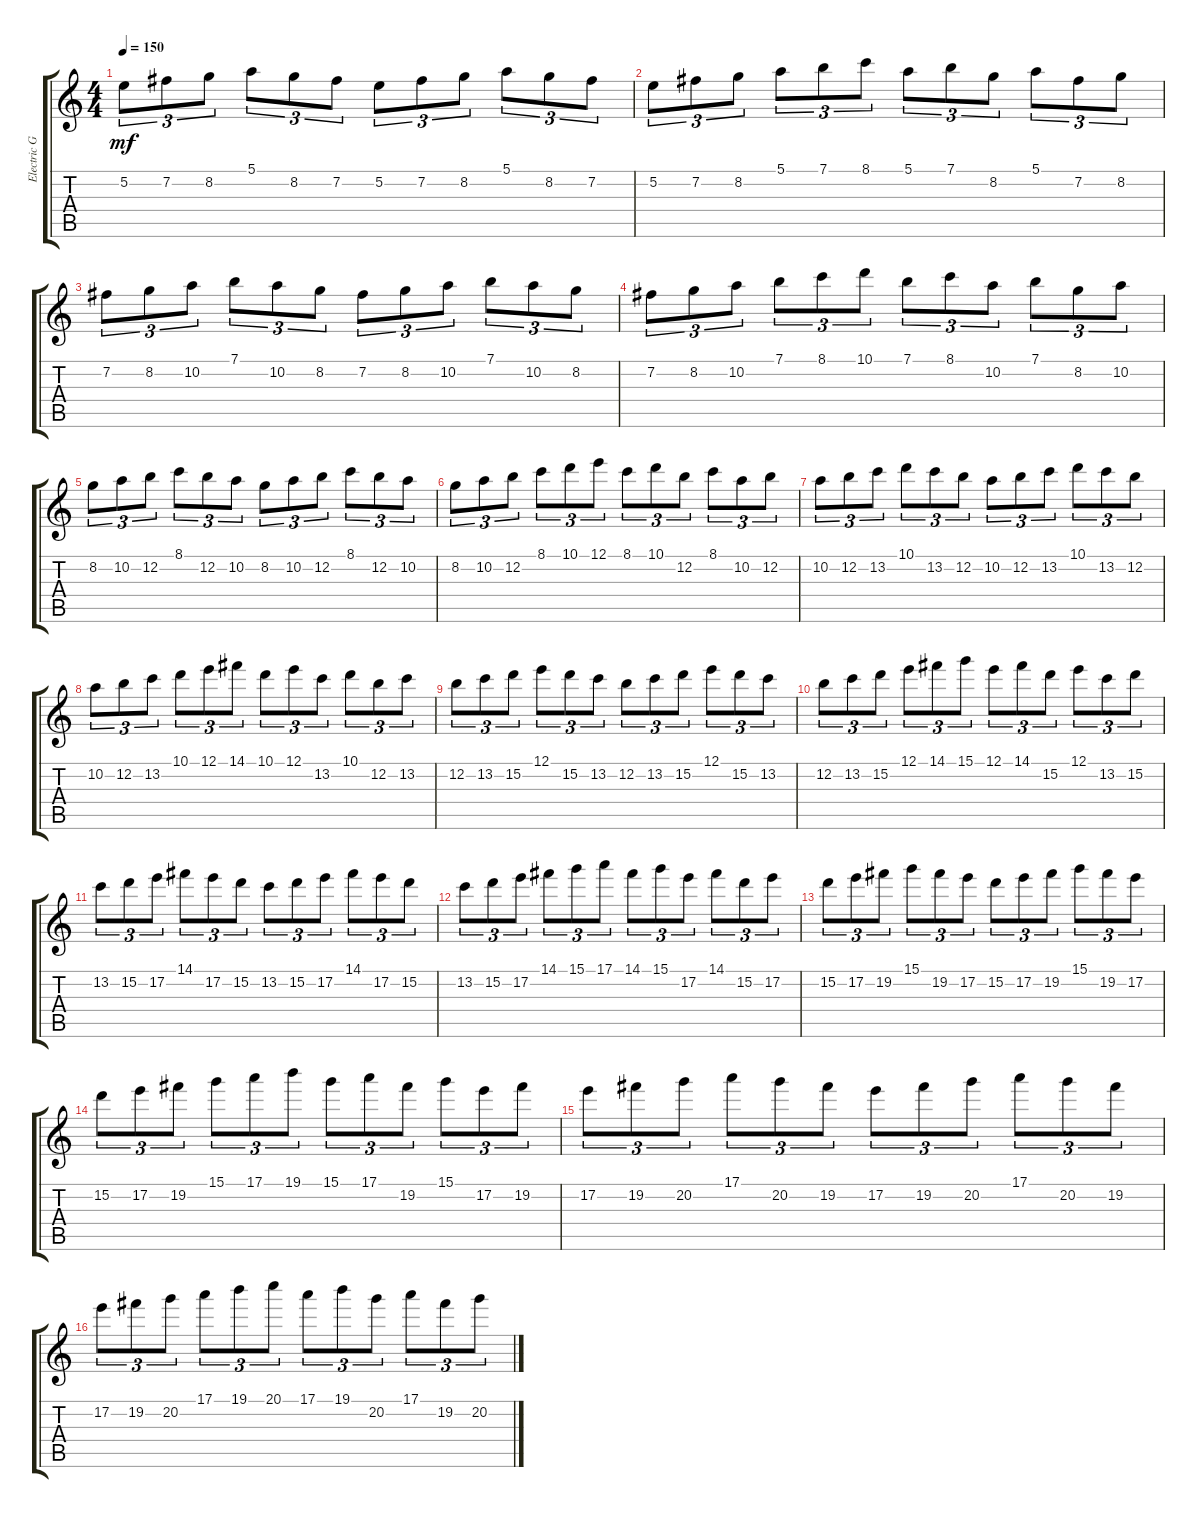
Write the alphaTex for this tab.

\track ("Electric Guitar" "Electric G") {instrument distortionguitar}
\staff {score tabs}
\tuning (E4 B3 G3 D3 A2 E2) {hide}
\ts (4 4)
\tempo 150
\clef g2
\ks c
5.2.8{tu (3 2) dy mf instrument distortionguitar} 7.2.8{tu (3 2)} 8.2.8{tu (3 2)} 5.1.8{tu (3 2)} 8.2.8{tu (3 2)} 7.2.8{tu (3 2)} 5.2.8{tu (3 2)} 7.2.8{tu (3 2)} 8.2.8{tu (3 2)} 5.1.8{tu (3 2)} 8.2.8{tu (3 2)} 7.2.8{tu (3 2)} |
5.2.8{tu (3 2)} 7.2.8{tu (3 2)} 8.2.8{tu (3 2)} 5.1.8{tu (3 2)} 7.1.8{tu (3 2)} 8.1.8{tu (3 2)} 5.1.8{tu (3 2)} 7.1.8{tu (3 2)} 8.2.8{tu (3 2)} 5.1.8{tu (3 2)} 7.2.8{tu (3 2)} 8.2.8{tu (3 2)} |
7.2.8{tu (3 2)} 8.2.8{tu (3 2)} 10.2.8{tu (3 2)} 7.1.8{tu (3 2)} 10.2.8{tu (3 2)} 8.2.8{tu (3 2)} 7.2.8{tu (3 2)} 8.2.8{tu (3 2)} 10.2.8{tu (3 2)} 7.1.8{tu (3 2)} 10.2.8{tu (3 2)} 8.2.8{tu (3 2)} |
7.2.8{tu (3 2)} 8.2.8{tu (3 2)} 10.2.8{tu (3 2)} 7.1.8{tu (3 2)} 8.1.8{tu (3 2)} 10.1.8{tu (3 2)} 7.1.8{tu (3 2)} 8.1.8{tu (3 2)} 10.2.8{tu (3 2)} 7.1.8{tu (3 2)} 8.2.8{tu (3 2)} 10.2.8{tu (3 2)} |
8.2.8{tu (3 2)} 10.2.8{tu (3 2)} 12.2.8{tu (3 2)} 8.1.8{tu (3 2)} 12.2.8{tu (3 2)} 10.2.8{tu (3 2)} 8.2.8{tu (3 2)} 10.2.8{tu (3 2)} 12.2.8{tu (3 2)} 8.1.8{tu (3 2)} 12.2.8{tu (3 2)} 10.2.8{tu (3 2)} |
8.2.8{tu (3 2)} 10.2.8{tu (3 2)} 12.2.8{tu (3 2)} 8.1.8{tu (3 2)} 10.1.8{tu (3 2)} 12.1.8{tu (3 2)} 8.1.8{tu (3 2)} 10.1.8{tu (3 2)} 12.2.8{tu (3 2)} 8.1.8{tu (3 2)} 10.2.8{tu (3 2)} 12.2.8{tu (3 2)} |
10.2.8{tu (3 2)} 12.2.8{tu (3 2)} 13.2.8{tu (3 2)} 10.1.8{tu (3 2)} 13.2.8{tu (3 2)} 12.2.8{tu (3 2)} 10.2.8{tu (3 2)} 12.2.8{tu (3 2)} 13.2.8{tu (3 2)} 10.1.8{tu (3 2)} 13.2.8{tu (3 2)} 12.2.8{tu (3 2)} |
10.2.8{tu (3 2)} 12.2.8{tu (3 2)} 13.2.8{tu (3 2)} 10.1.8{tu (3 2)} 12.1.8{tu (3 2)} 14.1.8{tu (3 2)} 10.1.8{tu (3 2)} 12.1.8{tu (3 2)} 13.2.8{tu (3 2)} 10.1.8{tu (3 2)} 12.2.8{tu (3 2)} 13.2.8{tu (3 2)} |
12.2.8{tu (3 2)} 13.2.8{tu (3 2)} 15.2.8{tu (3 2)} 12.1.8{tu (3 2)} 15.2.8{tu (3 2)} 13.2.8{tu (3 2)} 12.2.8{tu (3 2)} 13.2.8{tu (3 2)} 15.2.8{tu (3 2)} 12.1.8{tu (3 2)} 15.2.8{tu (3 2)} 13.2.8{tu (3 2)} |
12.2.8{tu (3 2)} 13.2.8{tu (3 2)} 15.2.8{tu (3 2)} 12.1.8{tu (3 2)} 14.1.8{tu (3 2)} 15.1.8{tu (3 2)} 12.1.8{tu (3 2)} 14.1.8{tu (3 2)} 15.2.8{tu (3 2)} 12.1.8{tu (3 2)} 13.2.8{tu (3 2)} 15.2.8{tu (3 2)} |
13.2.8{tu (3 2)} 15.2.8{tu (3 2)} 17.2.8{tu (3 2)} 14.1.8{tu (3 2)} 17.2.8{tu (3 2)} 15.2.8{tu (3 2)} 13.2.8{tu (3 2)} 15.2.8{tu (3 2)} 17.2.8{tu (3 2)} 14.1.8{tu (3 2)} 17.2.8{tu (3 2)} 15.2.8{tu (3 2)} |
13.2.8{tu (3 2)} 15.2.8{tu (3 2)} 17.2.8{tu (3 2)} 14.1.8{tu (3 2)} 15.1.8{tu (3 2)} 17.1.8{tu (3 2)} 14.1.8{tu (3 2)} 15.1.8{tu (3 2)} 17.2.8{tu (3 2)} 14.1.8{tu (3 2)} 15.2.8{tu (3 2)} 17.2.8{tu (3 2)} |
15.2.8{tu (3 2)} 17.2.8{tu (3 2)} 19.2.8{tu (3 2)} 15.1.8{tu (3 2)} 19.2.8{tu (3 2)} 17.2.8{tu (3 2)} 15.2.8{tu (3 2)} 17.2.8{tu (3 2)} 19.2.8{tu (3 2)} 15.1.8{tu (3 2)} 19.2.8{tu (3 2)} 17.2.8{tu (3 2)} |
15.2.8{tu (3 2)} 17.2.8{tu (3 2)} 19.2.8{tu (3 2)} 15.1.8{tu (3 2)} 17.1.8{tu (3 2)} 19.1.8{tu (3 2)} 15.1.8{tu (3 2)} 17.1.8{tu (3 2)} 19.2.8{tu (3 2)} 15.1.8{tu (3 2)} 17.2.8{tu (3 2)} 19.2.8{tu (3 2)} |
17.2.8{tu (3 2)} 19.2.8{tu (3 2)} 20.2.8{tu (3 2)} 17.1.8{tu (3 2)} 20.2.8{tu (3 2)} 19.2.8{tu (3 2)} 17.2.8{tu (3 2)} 19.2.8{tu (3 2)} 20.2.8{tu (3 2)} 17.1.8{tu (3 2)} 20.2.8{tu (3 2)} 19.2.8{tu (3 2)} |
17.2.8{tu (3 2)} 19.2.8{tu (3 2)} 20.2.8{tu (3 2)} 17.1.8{tu (3 2)} 19.1.8{tu (3 2)} 20.1.8{tu (3 2)} 17.1.8{tu (3 2)} 19.1.8{tu (3 2)} 20.2.8{tu (3 2)} 17.1.8{tu (3 2)} 19.2.8{tu (3 2)} 20.2.8{tu (3 2)}
